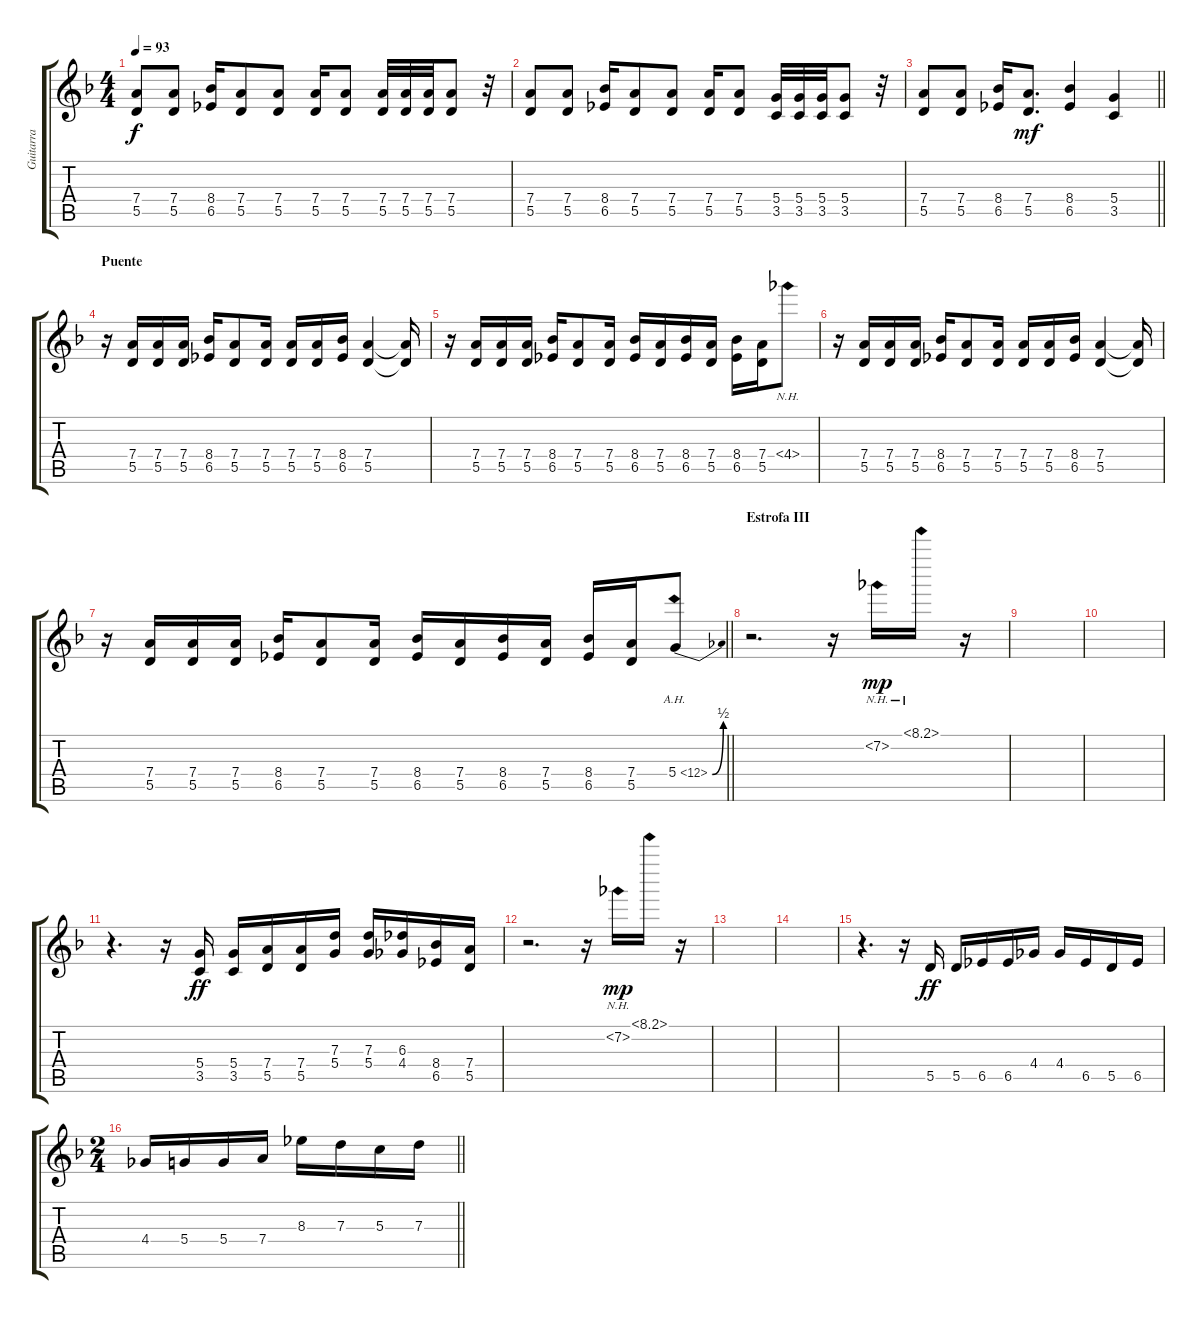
\track ("Guitarra" "Guitarra") {instrument distortionguitar}
\staff {score tabs}
\tuning (E4 B3 G3 D3 A2 E2) {hide}
\ts (4 4)
\tempo 93
\clef g2
\ks dminor
(7.4 5.5).8{dy f} (7.4 5.5).8 (8.4 6.5).16 (7.4 5.5).8 (7.4 5.5).8 (7.4 5.5).16 (7.4 5.5).8 (7.4 5.5).32 (7.4 5.5).32 (7.4 5.5).32 (7.4 5.5).8 r.32 |
(7.4 5.5).8 (7.4 5.5).8 (8.4 6.5).16 (7.4 5.5).8 (7.4 5.5).8 (7.4 5.5).16 (7.4 5.5).8 (5.4 3.5).32 (5.4 3.5).32 (5.4 3.5).32 (5.4 3.5).8 r.32 |
\barLineRight lightlight
(7.4 5.5).8 (7.4 5.5).8 (8.4 6.5).16 (7.4 5.5).8{d dy mf} (8.4 6.5).4 (5.4 3.5).4 |
\section ("" "Puente")
r.16 (7.4 5.5).16 (7.4 5.5).16 (7.4 5.5).16 (8.4 6.5).16 (7.4 5.5).8 (7.4 5.5).16 (7.4 5.5).16 (7.4 5.5).16 (8.4 6.5).16 (7.4 5.5).4 (7.4{t} 5.5{t}).16 |
r.16 (7.4 5.5).16 (7.4 5.5).16 (7.4 5.5).16 (8.4 6.5).16 (7.4 5.5).8 (7.4 5.5).16 (8.4 6.5).16 (7.4 5.5).16 (8.4 6.5).16 (7.4 5.5).16 (8.4 6.5).16 (7.4 5.5).16 4.4{nh}.8 |
r.16 (7.4 5.5).16 (7.4 5.5).16 (7.4 5.5).16 (8.4 6.5).16 (7.4 5.5).8 (7.4 5.5).16 (7.4 5.5).16 (7.4 5.5).16 (8.4 6.5).16 (7.4 5.5).4 (7.4{t} 5.5{t}).16 |
\barLineRight lightlight
r.16 (7.4 5.5).16 (7.4 5.5).16 (7.4 5.5).16 (8.4 6.5).16 (7.4 5.5).8 (7.4 5.5).16 (8.4 6.5).16 (7.4 5.5).16 (8.4 6.5).16 (7.4 5.5).16 (8.4 6.5).16 (7.4 5.5).16 5.4{be (bend 0 0 60 2) ah 7}.8 |
\section ("" "Estrofa III")
r.2{d volume 9 balance 8} r.16 7.2{nh}.16{dy mp} 8.1{nh}.16 r.16 |
|
|
r.4{d} r.16 (5.4 3.5).16{dy ff} (5.4 3.5).16 (7.4 5.5).16 (7.4 5.5).16 (7.3 5.4).16 (7.3 5.4).16 (6.3 4.4).16 (8.4 6.5).16 (7.4 5.5).16 |
r.2{d volume 9 balance 8} r.16 7.2{nh}.16{dy mp} 8.1{nh}.16 r.16 |
|
|
r.4{d} r.16 5.5.16{dy ff volume 10 balance 12} 5.5.16 6.5.16 6.5.16 4.4.16 4.4.16 6.5.16 5.5.16 6.5.16 |
\ts (2 4)
\barLineRight lightlight
4.4.16 5.4.16 5.4.16 7.4.16 8.3.16 7.3.16 5.3.16 7.3.16
